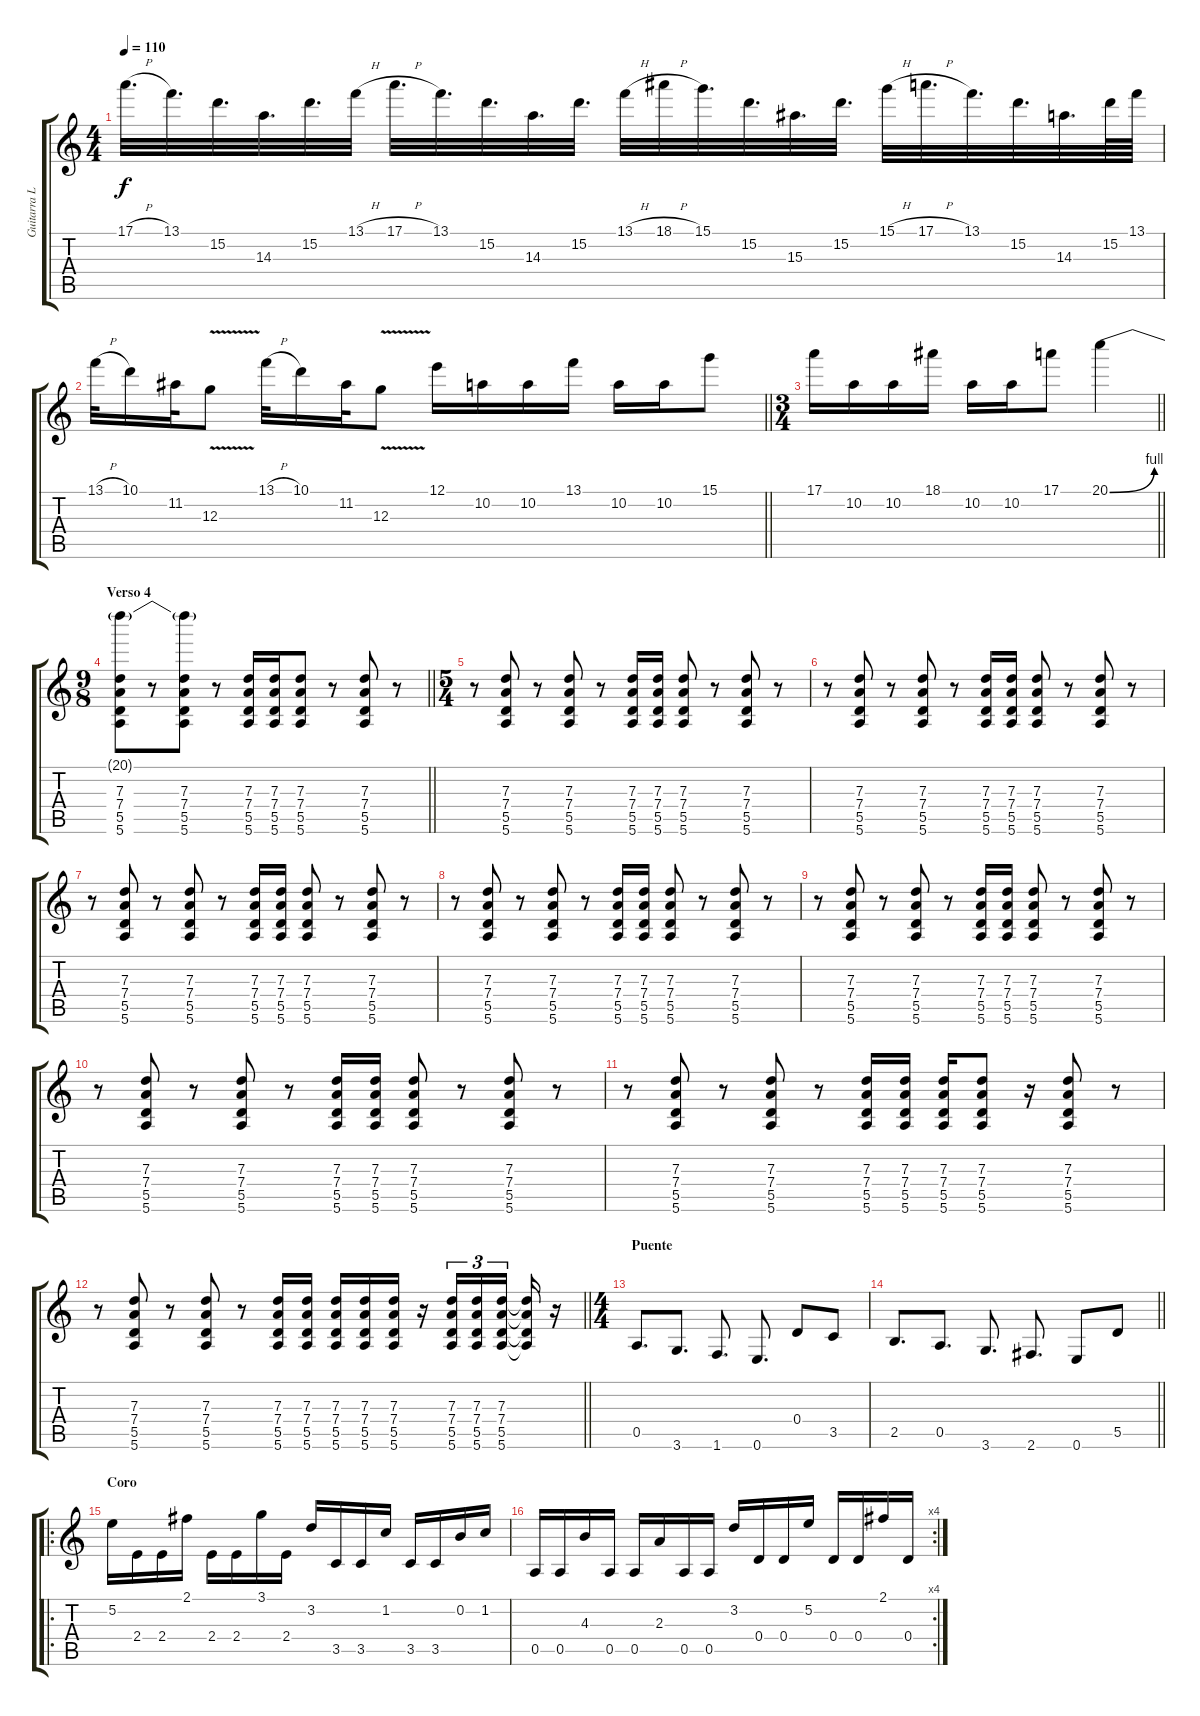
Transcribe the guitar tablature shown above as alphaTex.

\track ("Guitarra Ld. " "Guitarra L") {instrument distortionguitar}
\staff {score tabs}
\tuning (E4 B3 G3 D3 A2 E2) {hide}
\ts (4 4)
\tempo 110
\clef g2
\ks c
17.1{h}.32{d dy f} 13.1.32{d} 15.2.32{d} 14.3.32{d} 15.2.32{d} 13.1{h}.32 17.1{h}.32{d} 13.1.32{d} 15.2.32{d} 14.3.32{d} 15.2.32{d} 13.1{h}.32 18.1{h}.32 15.1.32{d} 15.2.32{d} 15.3.32{d} 15.2.32{d} 15.1{h}.32 17.1{h}.32{d} 13.1.32{d} 15.2.32{d} 14.3.32{d} 15.2.64 13.1.64 |
\barLineRight lightlight
13.1{h}.32 10.1.16 11.2.32 12.3{v}.8 13.1{h}.32 10.1.16 11.2.32 12.3{v}.8 12.1.16 10.2.16 10.2.16 13.1.16 10.2.16 10.2.16 15.1.8 |
\ts (3 4)
\barLineRight lightlight
17.1.16 10.2.16 10.2.16 18.1.16 10.2.16 10.2.16 17.1.8 20.1{be (bend 0 0 60 4)}.4 |
\ts (9 8)
\section ("" "Verso 4")
\barLineRight lightlight
(20.1{t} 7.3 7.4 5.5 5.6).8 r.8 (20.1{t} 7.3 7.4 5.5 5.6).8 r.8 (7.3 7.4 5.5 5.6).16 (7.3 7.4 5.5 5.6).16 (7.3 7.4 5.5 5.6).8 r.8 (7.3 7.4 5.5 5.6).8 r.8 |
\ts (5 4)
r.8 (7.3 7.4 5.5 5.6).8 r.8 (7.3 7.4 5.5 5.6).8 r.8 (7.3 7.4 5.5 5.6).16 (7.3 7.4 5.5 5.6).16 (7.3 7.4 5.5 5.6).8 r.8 (7.3 7.4 5.5 5.6).8 r.8 |
r.8 (7.3 7.4 5.5 5.6).8 r.8 (7.3 7.4 5.5 5.6).8 r.8 (7.3 7.4 5.5 5.6).16 (7.3 7.4 5.5 5.6).16 (7.3 7.4 5.5 5.6).8 r.8 (7.3 7.4 5.5 5.6).8 r.8 |
r.8 (7.3 7.4 5.5 5.6).8 r.8 (7.3 7.4 5.5 5.6).8 r.8 (7.3 7.4 5.5 5.6).16 (7.3 7.4 5.5 5.6).16 (7.3 7.4 5.5 5.6).8 r.8 (7.3 7.4 5.5 5.6).8 r.8 |
r.8 (7.3 7.4 5.5 5.6).8 r.8 (7.3 7.4 5.5 5.6).8 r.8 (7.3 7.4 5.5 5.6).16 (7.3 7.4 5.5 5.6).16 (7.3 7.4 5.5 5.6).8 r.8 (7.3 7.4 5.5 5.6).8 r.8 |
r.8 (7.3 7.4 5.5 5.6).8 r.8 (7.3 7.4 5.5 5.6).8 r.8 (7.3 7.4 5.5 5.6).16 (7.3 7.4 5.5 5.6).16 (7.3 7.4 5.5 5.6).8 r.8 (7.3 7.4 5.5 5.6).8 r.8 |
r.8 (7.3 7.4 5.5 5.6).8 r.8 (7.3 7.4 5.5 5.6).8 r.8 (7.3 7.4 5.5 5.6).16 (7.3 7.4 5.5 5.6).16 (7.3 7.4 5.5 5.6).8 r.8 (7.3 7.4 5.5 5.6).8 r.8 |
r.8 (7.3 7.4 5.5 5.6).8 r.8 (7.3 7.4 5.5 5.6).8 r.8 (7.3 7.4 5.5 5.6).16 (7.3 7.4 5.5 5.6).16 (7.3 7.4 5.5 5.6).16 (7.3 7.4 5.5 5.6).8 r.16 (7.3 7.4 5.5 5.6).8 r.8 |
\barLineRight lightlight
r.8 (7.3 7.4 5.5 5.6).8 r.8 (7.3 7.4 5.5 5.6).8 r.8 (7.3 7.4 5.5 5.6).16 (7.3 7.4 5.5 5.6).16 (7.3 7.4 5.5 5.6).16 (7.3 7.4 5.5 5.6).16 (7.3 7.4 5.5 5.6).16 r.16 (7.3 7.4 5.5 5.6).16{tu (3 2)} (7.3 7.4 5.5 5.6).16{tu (3 2)} (7.3 7.4 5.5 5.6).16{tu (3 2) beam splitsecondary} (7.3{t} 7.4{t} 5.5{t} 5.6{t}).16 r.16 |
\ts (4 4)
\section ("" "Puente")
0.5.8{d} 3.6.8{d} 1.6.8{d} 0.6.8{d} 0.4.8 3.5.8 |
\barLineRight lightlight
2.5.8{d} 0.5.8{d} 3.6.8{d} 2.6.8{d} 0.6.8 5.5.8 |
\ro
\section ("" "Coro")
5.2.16 2.4.16 2.4.16 2.1.16 2.4.16 2.4.16 3.1.16 2.4.16 3.2.16 3.5.16 3.5.16 1.2.16 3.5.16 3.5.16 0.2.16 1.2.16 |
\rc 4
0.5.16 0.5.16 4.3.16 0.5.16 0.5.16 2.3.16 0.5.16 0.5.16 3.2.16 0.4.16 0.4.16 5.2.16 0.4.16 0.4.16 2.1.16 0.4.16
